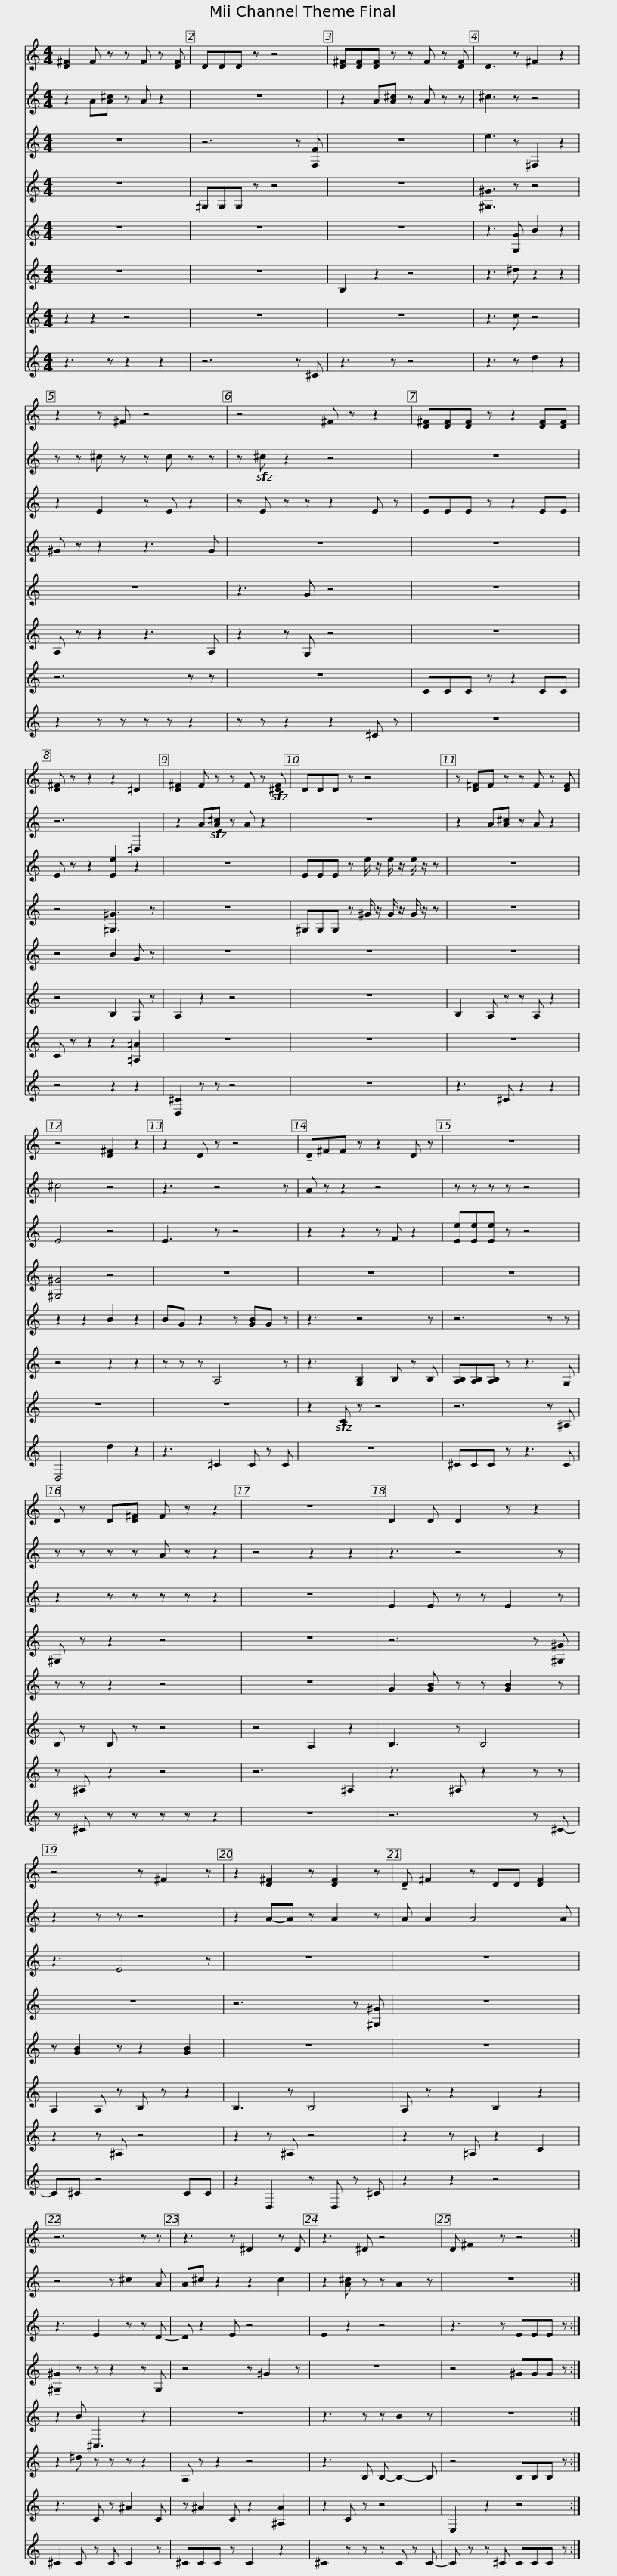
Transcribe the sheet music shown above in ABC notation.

X:1
%%score 1 2 3 4 5 6 7 8
L:1/8
M:4/4
I:linebreak $
K:C
V:1 treble
V:2 treble
V:3 treble
V:4 treble
V:5 treble
V:6 treble
V:7 treble
V:8 treble
V:1
 [D^F]2 F z z F z [DF] | DDD z z4 | [D^F][DF][DF] z z F z [DF] | D3 z ^F2 z2 |$ z2 z ^F z4 | %5
 z4 ^F z z2 | [D^F][DF][DF] z z2 [DF][DF] | [D^F] z z2 z2 ^D2 |$ [D^F]2 F z z F z!sfz! [^DF] | DDD z z4 | %10
 z [D^F]F z z F z [DF] | z4 [D^F]2 z2 |$ z2 D z z4 | !tenuto!D^FF z z2 D z | z8 | %15
 D z D[D^F] F z z2 |$ z8 | D2 D D2 z z2 | z4 z ^F2 z | z2 [D^F]2 z [DF]2 z |$ %20
 !tenuto!D ^F2 z DD [DF]2 | z6 z z | z3 z ^D2 z D | z3 ^D z4 |$ D ^F2 z z4 :| %25
V:2
 z2 A[A^c] z A z2 | z8 | z2 A[A^c] z A z z | ^c3 z z4 |$ z z ^c z z c z z | %5
 z!sfz! ^c z2 z4 | z8 | z6 ^D,2 |$ z2 A!sfz![A^c] z A z2 | z8 | %10
 z2 A[A^c] z A z2 | ^c4 z4 |$ z3 z4 z | A z z2 z4 | z z z z z4 | %15
 z z z z A z z2 |$ z4 z2 z2 | z3 z4 z | z2 z z z4 | z2 A-A z A2 z |$ %20
 A A2 A4 A | z4 z ^c2 A | A^c z2 z2 c2 | z2 [A^c] z z A2 z |$ z8 :| %25
V:3
 z8 | z6 z [F,F] | z8 | e3 z ^F,2 z2 |$ z2 E2 z E z2 | %5
 z E z z z2 E z | EEE z z2 EE | E z z2 [Ee]2 z2 |$ z8 | EEE z e/ z/ e/ z/ e/ z/ z | %10
 z8 | E4 z4 |$ E3 z z4 | z2 z2 z F z2 | [Ee][Ee][Ee] z z4 | %15
 z2 z z z z z2 |$ z8 | E2 E z z E2 z | z3 E4 z | z8 |$ %20
 z8 | z3 E2 z z D- | D z2 E z4 | E2 z2 z4 |$ z3 z EEE z :| %25
V:4
 z8 | ^G,G,G, z z4 | z8 | [^G,^G]3 z z4 |$ ^G z z2 z3 G | %5
 z8 | z8 | z4 [^G,^G]3 z |$ z8 | ^G,G,G, z ^G/ z/ G/ z/ G/ z/ z | %10
 z8 | [^G,^G]4 z4 |$ z8 | z8 | z8 | %15
 ^G, z z2 z4 |$ z8 | z6 z [^G,^G] | z8 | z6 z [^G,^G] |$ %20
 z8 | !tenuto![^G,^G]2 z z z2 z G, | z4 z ^G2 z | z8 |$ z4 ^GGG z :| %25
V:5
 z8 | z8 | z8 | z3 [G,G] B2 z2 |$ z8 | %5
 z3 G z4 | z8 | z4 B2 G z |$ z8 | z8 | %10
 z8 | z2 z2 B2 z2 |$ BG z2 z [GB]G z | z3 z4 z | z6 z z | %15
 z z z2 z4 |$ z8 | G2 [GB] z z [GB]2 z | z [GB]2 z z2 [GB]2 | z8 |$ %20
 z8 | z2 B ^C,3 z2 | z8 | z3 z z B2 z |$ z8 :| %25
V:6
 z8 | z8 | B,2 z2 z4 | z3 ^d z2 z2 |$ A, z z2 z3 A, | %5
 z2 z G, z4 | z8 | z4 B,2 G, z |$ A,2 z2 z4 | z8 | %10
 B,2 A, z z A, z2 | z4 z2 z2 |$ z z z A,4 z | z3 [G,B,]2 B, z B, | [A,B,][A,B,][A,B,] z z3 G, | %15
 B, z B, z z4 |$ z4 A,2 z2 | B,3 z B,4 | A,2 A, z B, z z2 | B,3 z B,4 |$ %20
 A, z z2 B,2 z2 | z2 ^d z z z z2 | A, z z2 z4 | z3 B, B,- B,2- B, |$ z4 B,B,B, z :| %25
V:7
 z2 z2 z4 | z8 | z8 | z3 c z4 |$ z6 z z | %5
 z8 | CCC z z2 CC | C z z2 z2 [^A,^A]2 |$ z8 | z8 | %10
 z8 | z8 |$ z8 | z2!sfz! C z z4 | z6 z ^A, | %15
 z ^A, z2 z4 |$ z6 ^A,2 | z3 ^A, z2 z z | z2 z ^A, z4 | z2 z ^A, z4 |$ %20
 z2 z ^A, z2 C2 | z3 C z ^A2 C | z ^A2 C z2 [^A,A]2 | z2 C z z4 |$ E,2 z2 z4 :| %25
V:8
 z3 z z2 z2 | z6 z ^C | z3 z z4 | z3 z d2 z2 |$ z2 z z z z z2 | %5
 z z z2 z2 ^C z | z8 | z4 z2 z2 |$ [D,^C]2 z z z4 | z8 | %10
 z3 ^C z2 z2 | D,4 d2 z2 |$ z3 ^C2 C z C | z8 | ^CCC z z3 C | %15
 z ^C z z z z z2 |$ z8 | z6 z ^C- | C^C z4 CC | z2 D,2 z D, z ^C |$ %20
 z2 z2 z4 | ^C2 C z C C2 z | ^CCC z C2 z2 | ^C2 z z z C z C- |$ C z z ^C CCC z :| %25
